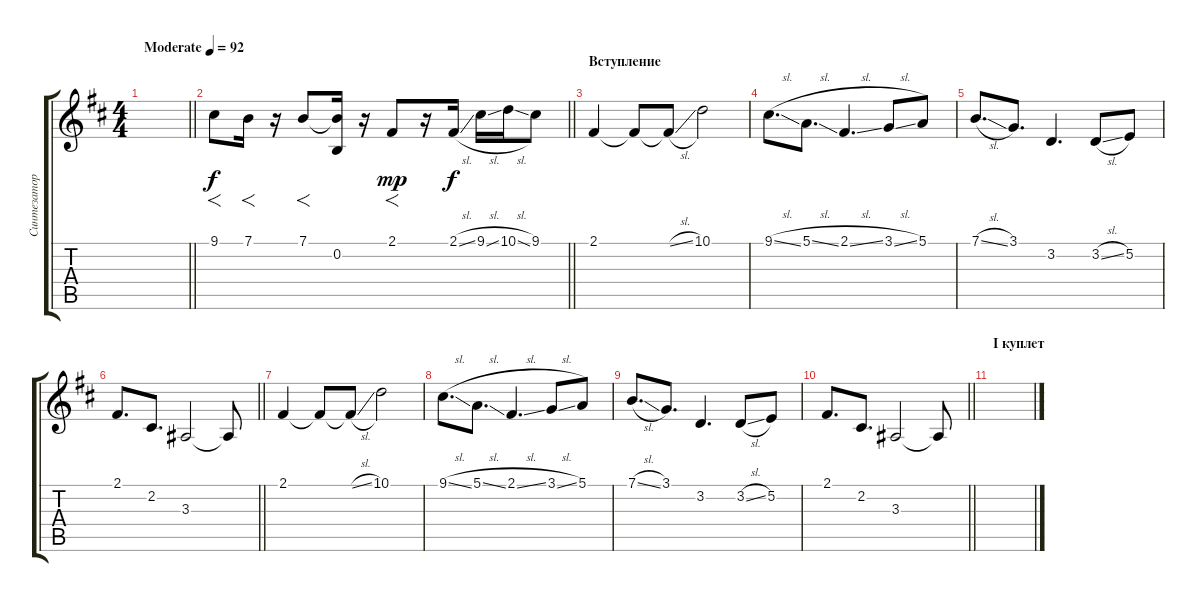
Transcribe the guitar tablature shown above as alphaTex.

\track ("Синтезатор 1" "Синтезатор") {instrument lead1square}
\staff {score tabs}
\tuning (E4 B3 G3 D3 A2 E2) {hide}
\ts (4 4)
\section ("" "")
\tempo (92 "Moderate")
\clef g2
\barLineRight lightlight
\ks bminor
|
\barLineRight lightlight
9.1.8{f} 7.1.16{f} r.16 7.1.8{f} (7.1{t} 0.2).16{dy f} r.16 2.1.8{f dy mp} r.16 2.1{sl}.16{dy f} 9.1{sl}.16 10.1{sl}.16 9.1.8 |
\section ("" "Вступление")
2.1.4{volume 8} 2.1{t}.8 2.1{sl t}.8 10.1.2 |
9.1{sl}.8{d} 5.1{sl}.8{d} 2.1{sl}.4{d} 3.1{sl}.8 5.1.8 |
7.1{sl}.8{d} 3.1.8{d} 3.2.4{d} 3.2{sl}.8 5.2.8 |
\barLineRight lightlight
2.1.8{d} 2.2.8{d} 3.3.2 3.3{t}.8 |
2.1.4 2.1{t}.8 2.1{sl t}.8 10.1.2 |
9.1{sl}.8{d} 5.1{sl}.8{d} 2.1{sl}.4{d} 3.1{sl}.8 5.1.8 |
7.1{sl}.8{d} 3.1.8{d} 3.2.4{d} 3.2{sl}.8 5.2.8 |
\barLineRight lightlight
2.1.8{d} 2.2.8{d} 3.3.2 3.3{t}.8 |
\section ("" "I куплет")
